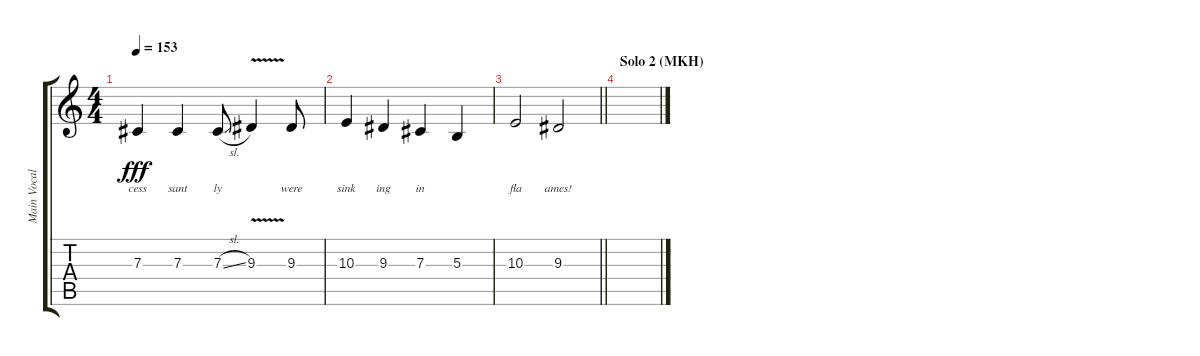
\track ("Main Vocals" "Main Vocal") {instrument oboe}
\staff {score tabs}
\tuning (Eb4 Bb3 Gb3 Db3 Ab2 Db2) {hide}
\ts (4 4)
\tempo 153
\clef g2
\ks c
7.3.4{lyrics (0 "cess") lyrics (1 "") lyrics (2 "") lyrics (3 "") lyrics (4 "") dy fff} 7.3.4{lyrics (0 "sant") lyrics (1 "") lyrics (2 "") lyrics (3 "") lyrics (4 "")} 7.3{sl}.8{lyrics (0 "ly") lyrics (1 "") lyrics (2 "") lyrics (3 "") lyrics (4 "")} 9.3{v}.4{lyrics (0 "") lyrics (1 "") lyrics (2 "") lyrics (3 "") lyrics (4 "")} 9.3.8{lyrics (0 "were") lyrics (1 "") lyrics (2 "") lyrics (3 "") lyrics (4 "")} |
10.3.4{lyrics (0 "sink") lyrics (1 "") lyrics (2 "") lyrics (3 "") lyrics (4 "")} 9.3.4{lyrics (0 "ing") lyrics (1 "") lyrics (2 "") lyrics (3 "") lyrics (4 "")} 7.3.4{lyrics (0 "in") lyrics (1 "") lyrics (2 "") lyrics (3 "") lyrics (4 "")} 5.3.4{lyrics (0 "") lyrics (1 "") lyrics (2 "") lyrics (3 "") lyrics (4 "")} |
\barLineRight lightlight
10.3.2{lyrics (0 "fla") lyrics (1 "") lyrics (2 "") lyrics (3 "") lyrics (4 "")} 9.3.2{lyrics (0 "ames!") lyrics (1 "") lyrics (2 "") lyrics (3 "") lyrics (4 "")} |
\section ("" "Solo 2 (MKH)")
